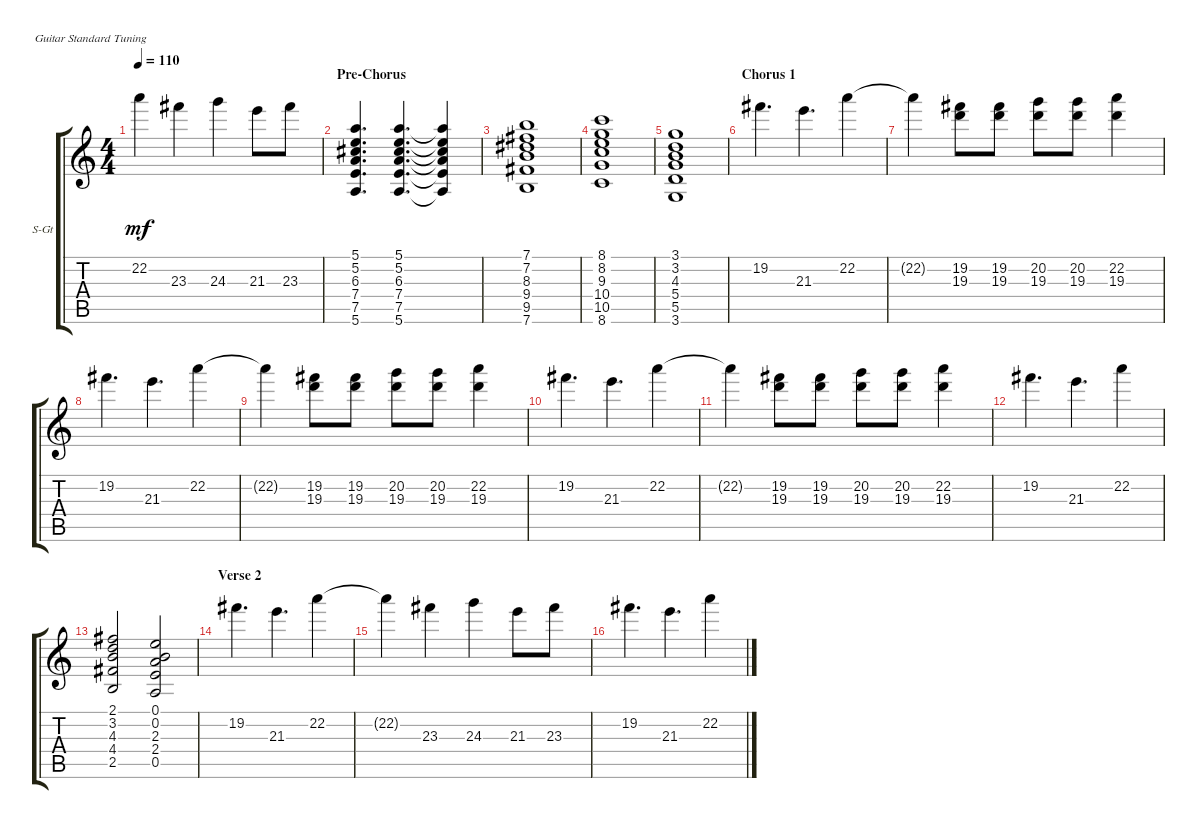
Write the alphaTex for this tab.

\bracketExtendMode groupsimilarinstruments
\firstSystemTrackNameOrientation horizontal
\otherSystemsTrackNameOrientation horizontal
\track ("Keyboards" "S-Gt") {instrument acousticguitarsteel}
\staff {score tabs}
\tuning (E4 B3 G3 D3 A2 E2)
\ts (4 4)
\tempo 110
\clef g2
\scale
0.333333
\ks c
22.2{t}.4{dy mf} 23.3.4 24.3.4 21.3.8 23.3.8 |
\section ("" "Pre-Chorus ")
\scale
0.333333 (7.4 7.5 5.6 6.3 5.2 5.1).4{d} (7.4 7.5 5.6 6.3 5.2 5.1).4{d} (7.4{t} 7.5{t} 5.6{t} 6.3{t} 5.2{t} 5.1{t}).4 |
\scale
0.333333 (9.4 9.5 7.6 8.3 7.2 7.1).1 |
\scale
0.333333 (10.4 10.5 8.6 9.3 8.2 8.1).1 |
\scale
0.333333 (5.4 5.5 3.6 4.3 3.2 3.1).1 |
\section ("" "Chorus 1")
\scale
0.333333 19.2.4{d} 21.3.4{d} 22.2.4 |
\scale
0.333333 22.2{t}.4 (19.3 19.2).8 (19.3 19.2).8 (19.3 20.2).8 (19.3 20.2).8 (22.2 19.3).4 |
\scale
0.333333 19.2.4{d} 21.3.4{d} 22.2.4 |
\scale
0.333333 22.2{t}.4 (19.3 19.2).8 (19.3 19.2).8 (19.3 20.2).8 (19.3 20.2).8 (22.2 19.3).4 |
\scale
0.333333 19.2.4{d} 21.3.4{d} 22.2.4 |
\scale
0.333333 22.2{t}.4 (19.3 19.2).8 (19.3 19.2).8 (19.3 20.2).8 (19.3 20.2).8 (22.2 19.3).4 |
\scale
0.333333 19.2.4{d} 21.3.4{d} 22.2.4 |
\scale
0.333333 (2.5 4.4 4.3 3.2 2.1).2 (0.5 2.4 2.3 0.2 0.1).2 |
\section ("" "Verse 2")
\scale
0.333333 19.2.4{d} 21.3.4{d} 22.2.4 |
\scale
0.333333 22.2{t}.4 23.3.4 24.3.4 21.3.8 23.3.8 |
\scale
0.333333 19.2.4{d} 21.3.4{d} 22.2.4
